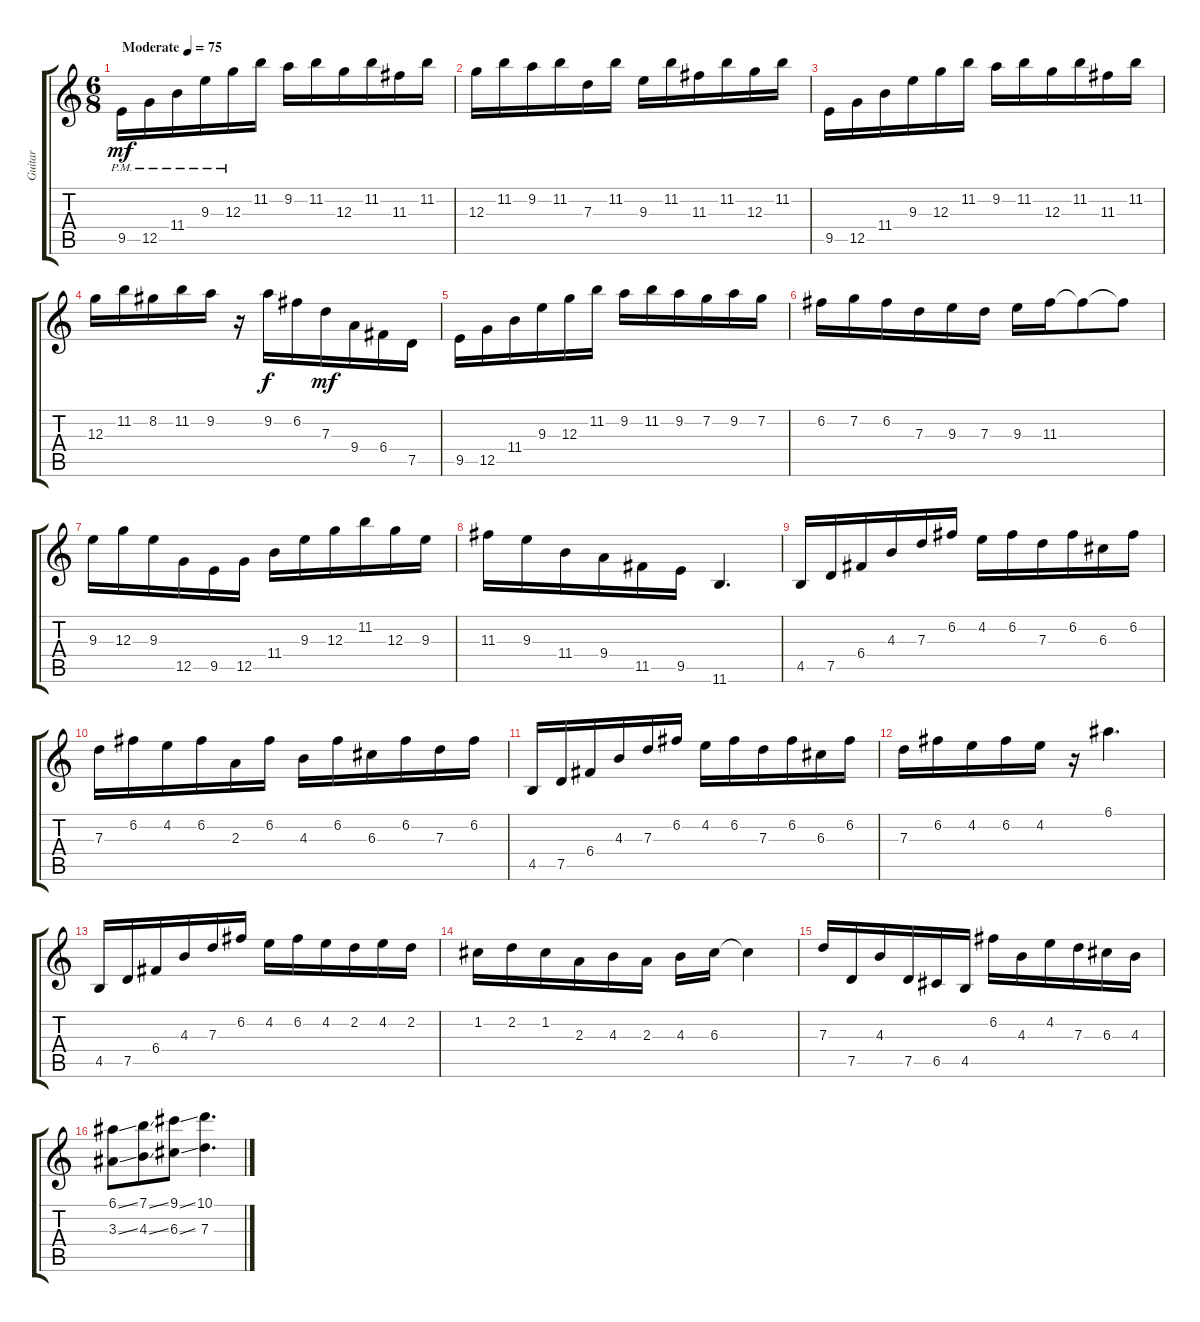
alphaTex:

\track ("Guitar" "Guitar") {instrument acousticguitarsteel}
\staff {score tabs}
\tuning (E4 C4 G3 C3 G2 C2) {hide}
\ts (6 8)
\tempo (75 "Moderate")
\clef g2
\ks c
9.5{pm}.16{dy mf instrument acousticguitarsteel} 12.5{pm}.16 11.4{pm}.16 9.3{pm}.16 12.3{pm}.16 11.2.16 9.2.16 11.2.16 12.3.16 11.2.16 11.3.16 11.2.16 |
12.3.16 11.2.16 9.2.16 11.2.16 7.3.16 11.2.16 9.3.16 11.2.16 11.3.16 11.2.16 12.3.16 11.2.16 |
9.5.16 12.5.16 11.4.16 9.3.16 12.3.16 11.2.16 9.2.16 11.2.16 12.3.16 11.2.16 11.3.16 11.2.16 |
12.3.16 11.2.16 8.2.16 11.2.16 9.2.16 r.16 9.2.16{dy f} 6.2.16 7.3.16{dy mf} 9.4.16 6.4.16 7.5.16 |
9.5.16 12.5.16 11.4.16 9.3.16 12.3.16 11.2.16 9.2.16 11.2.16 9.2.16 7.2.16 9.2.16 7.2.16 |
6.2.16 7.2.16 6.2.16 7.3.16 9.3.16 7.3.16 9.3.16 11.3.16 11.3{t}.8 11.3{t}.8 |
9.3.16 12.3.16 9.3.16 12.5.16 9.5.16 12.5.16 11.4.16 9.3.16 12.3.16 11.2.16 12.3.16 9.3.16 |
11.3.16 9.3.16 11.4.16 9.4.16 11.5.16 9.5.16 11.6.4{d} |
4.5.16 7.5.16 6.4.16 4.3.16 7.3.16 6.2.16 4.2.16 6.2.16 7.3.16 6.2.16 6.3.16 6.2.16 |
7.3.16 6.2.16 4.2.16 6.2.16 2.3.16 6.2.16 4.3.16 6.2.16 6.3.16 6.2.16 7.3.16 6.2.16 |
4.5.16 7.5.16 6.4.16 4.3.16 7.3.16 6.2.16 4.2.16 6.2.16 7.3.16 6.2.16 6.3.16 6.2.16 |
7.3.16 6.2.16 4.2.16 6.2.16 4.2.16 r.16 6.1.4{d} |
4.5.16 7.5.16 6.4.16 4.3.16 7.3.16 6.2.16 4.2.16 6.2.16 4.2.16 2.2.16 4.2.16 2.2.16 |
1.2.16 2.2.16 1.2.16 2.3.16 4.3.16 2.3.16 4.3.16 6.3.16 6.3{t}.4 |
7.3.16 7.5.16 4.3.16 7.5.16 6.5.16 4.5.16 6.2.16 4.3.16 4.2.16 7.3.16 6.3.16 4.3.16 |
(6.1{ss} 3.3{ss}).8 (7.1{ss} 4.3{ss}).8 (9.1{ss} 6.3{ss}).8 (10.1 7.3).4{d}
